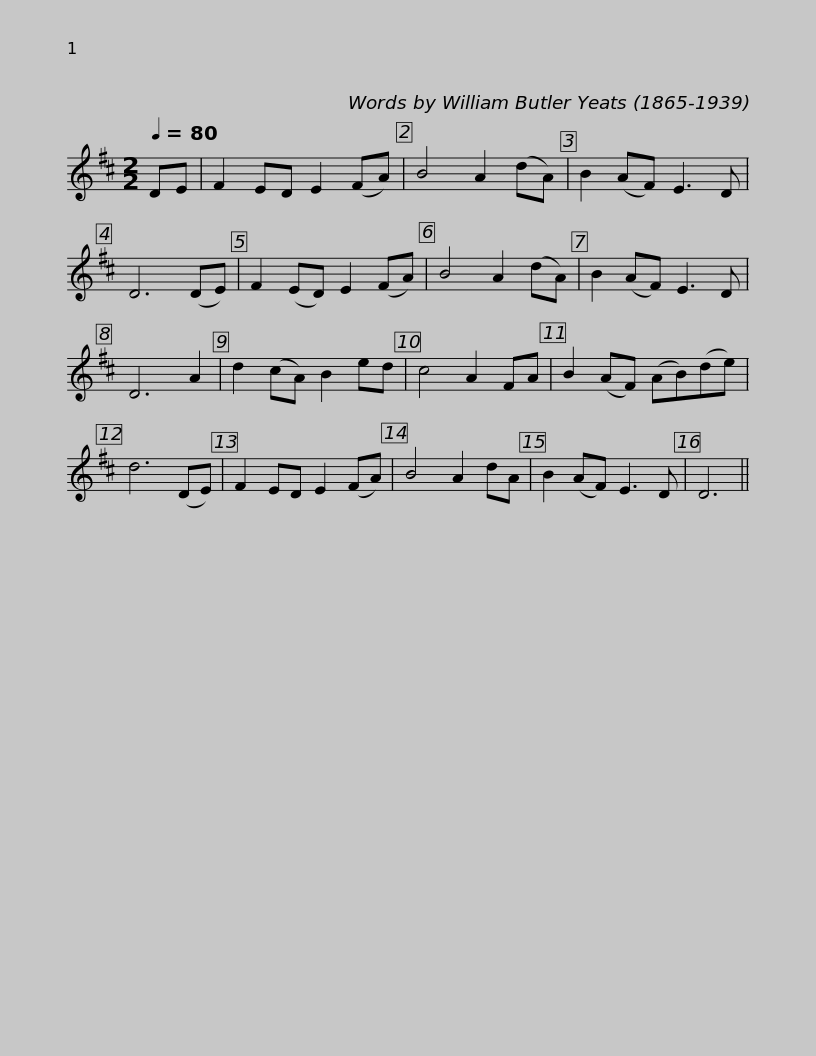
X:1
L:1/8
Q:1/4=80
M:2/2
I:linebreak $
K:D
V:1 treble
V:1
 DE | F2 ED E2 (FA) | B4 A2 (dA) | B2 (AF) E3 D | D6 (DE) | %5
 F2 (ED) E2 (FA) | B4 A2 (dA) | B2 (AF) E3 D | D6 A2 |$ d2 (cA) B2 ed | %10
 c4 A2 FA | B2 (AF) (AB)(de) | d6 (DE) | F2 ED E2 (FA) | B4 A2 dA | %15
 B2 (AF) E3 D | D6 || %17
